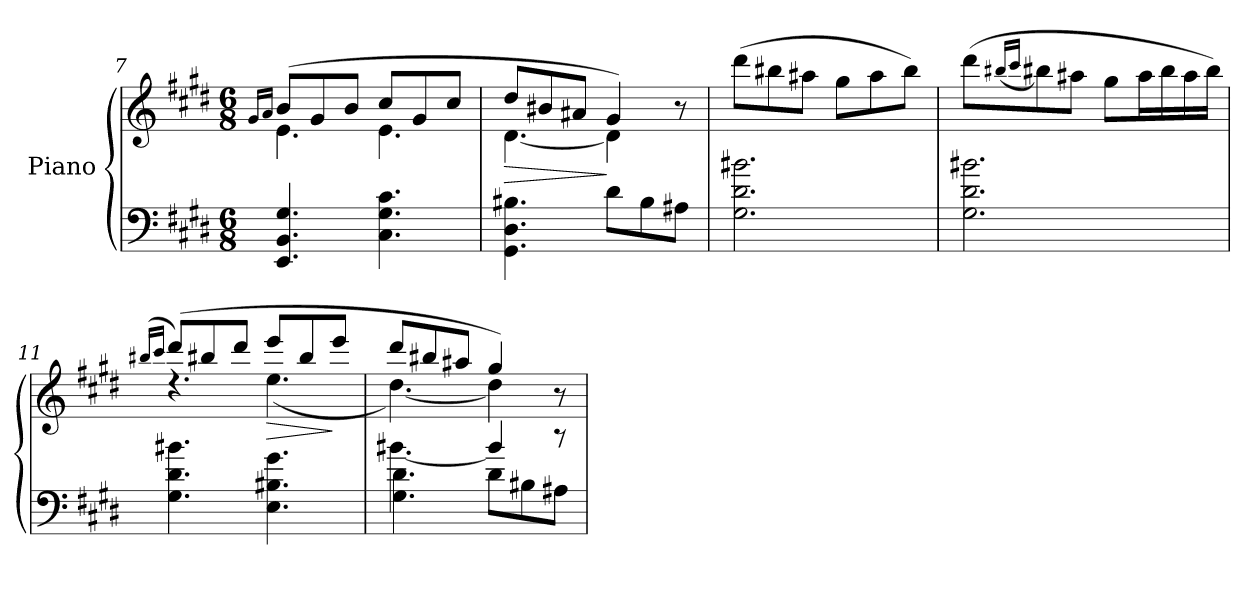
**kern	**kern	**dynam
*part1	*part1	*part1
*staff2	*staff1	*staff1/2
*I"Piano	*	*
*clefF4	*clefG2	*
*k[f#c#g#d#]	*k[f#c#g#d#]	*
*E:	*E:	*
*M6/8	*M6/8	*
=7	=7	=7
.	16qg#/LL	.
.	16qa/JJ	.
*	*^	*
4.EE/ 4.BB/ 4.G#/	(>8b/L	4.e\	.
.	8g#/	.	.
.	8b/J	.	.
4.C#\ 4.G#\ 4.c#\	8cc#/L	4.e\	.
.	8g#/	.	.
.	8cc#/J	.	.
=8	=8	=8	=8
!	!	!	!LO:HP:b
4.GG#\ 4.D#\ 4.B#X\	8dd#/L	[4.d#\	>
.	8b#X/	.	.
.	8a#X/J	.	.
8d#\L	4g#/)	4d#\]	]
8B#\	.	.	.
8A#X\J	8r	8ryy	.
*	*v	*v	*
!!LO:LB:g=z
=9	=9	=9
2.G#\ 2.d#\ 2.b#X\	(>8ddd#\L	.
.	8bb#X\	.
.	8aa#X\J	.
.	8gg#\L	.
.	8aa#\	.
.	8bb#\J)	.
=10	=10	=10
2.G#\ 2.d#\ 2.b#X\	(>8ddd#\L	.
.	(<16qbb#X/LL	.
.	16qccc#/JJ	.
.	8bb#\)	.
.	8aa#X\J	.
.	8gg#\L	.
.	16aa#\L	.
.	16bb#\	.
.	16aa#\	.
.	16bb#\JJ)	.
=11	=11	=11
.	(<16qbb#X/LL	.
.	16qccc#/JJ	.
*	*^	*
4.G#\ 4.d#\ 4.b#X\	(>8ddd#/L)	4.rdd	.
.	8bb#/	.	.
.	8ddd#/J	.	.
!	!	!	!LO:HP:b
4.E\ 4.B#X\ 4.g#\	8eee/L	(<4.ee\	>
.	8bb#/	.	.
.	8eee/J	.	]
=12	=12	=12	=12
*^	*	*	*
*	*^	*	*	*
2.ryy	[4.b#X\	4.G#\ 4.d#\	8ddd#/L	[4.dd#\)	.
.	.	.	8bb#X/	.	.
.	.	.	8aa#X/J	.	.
.	4b#/]	8d#\L	4gg#/)	4dd#\]	.
.	.	8B#X\	.	.	.
.	8rdd	8A#X\J	8r	8ryy	.
*v	*v	*v	*	*	*
*	*v	*v	*
=	=	=
*-	*-	*-
